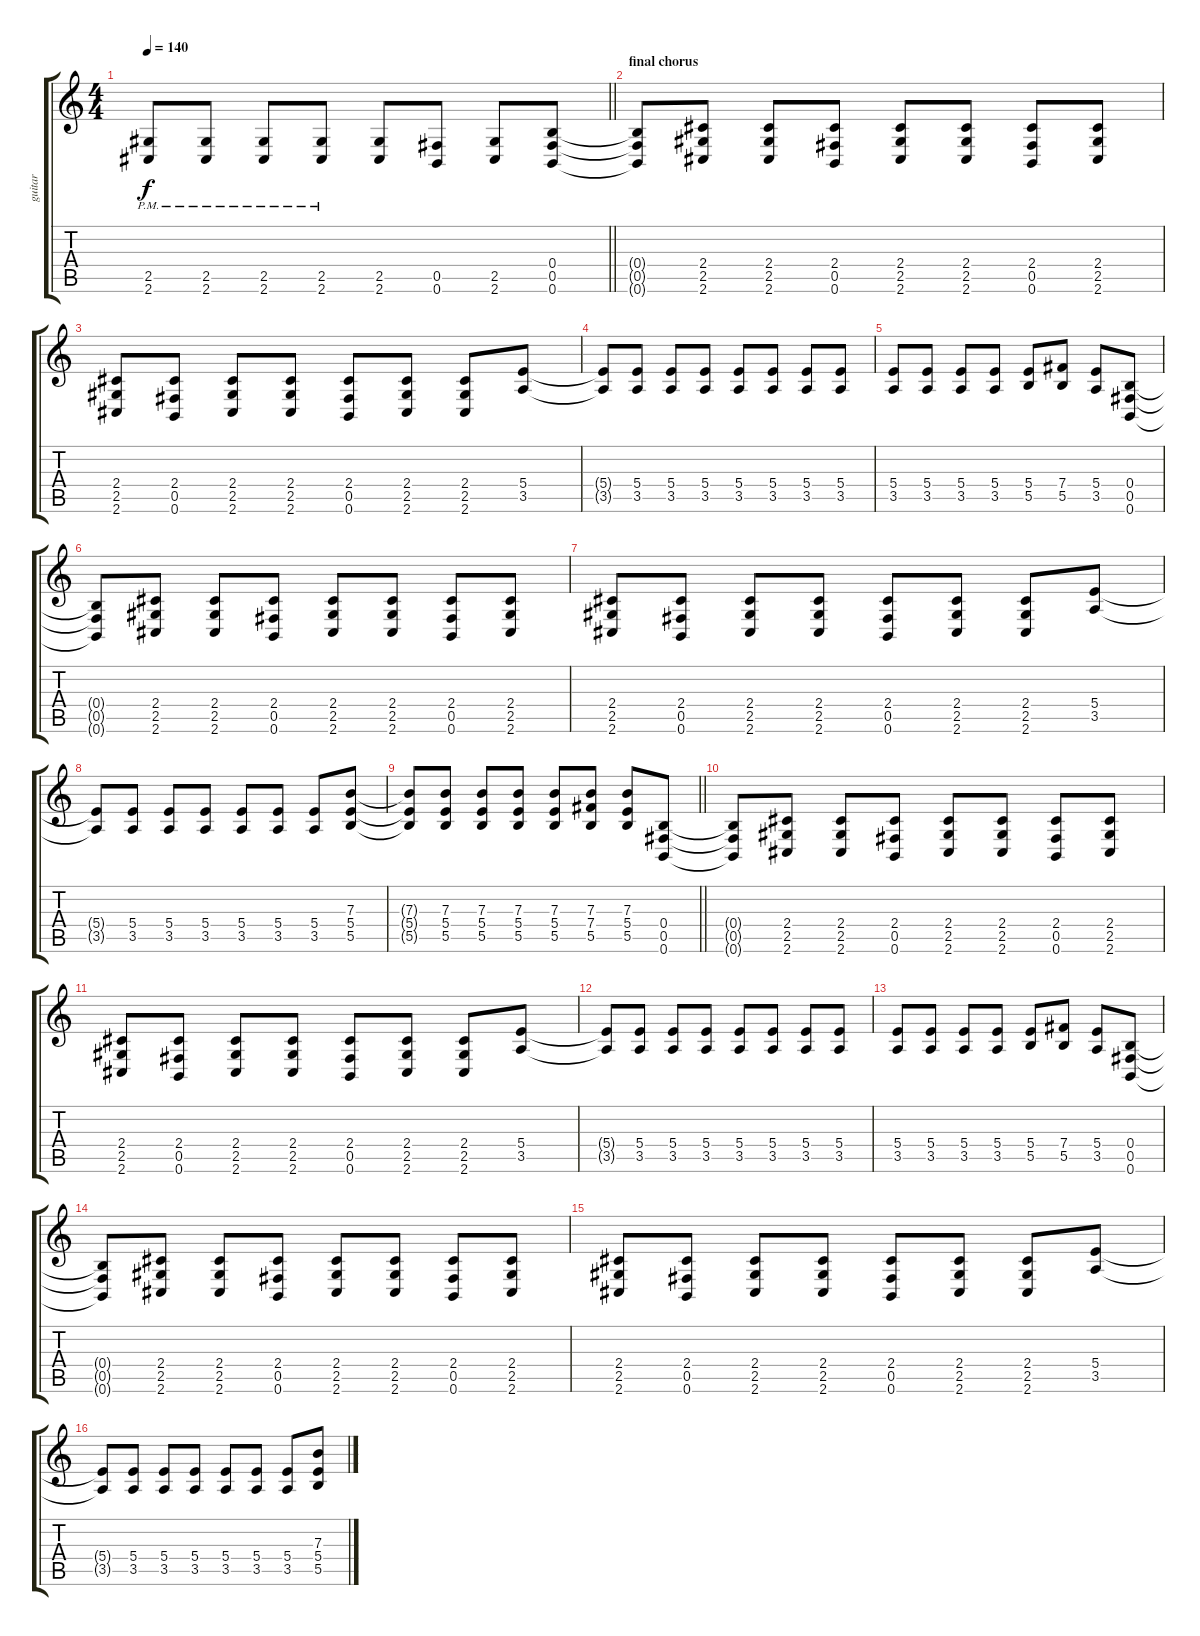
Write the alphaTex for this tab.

\track ("guitar" "guitar") {instrument distortionguitar}
\staff {score tabs}
\tuning (Db4 Ab3 E3 B2 Gb2 B1) {hide}
\ts (4 4)
\tempo 140
\clef g2
\barLineRight lightlight
\ks c
(2.5{pm} 2.6{pm}).8{dy f} (2.5{pm} 2.6{pm}).8 (2.5{pm} 2.6{pm}).8 (2.5{pm} 2.6{pm}).8 (2.5 2.6).8 (0.5 0.6).8 (2.5 2.6).8 (0.4 0.5 0.6).8 |
\section ("" "final chorus")
(0.4{t} 0.5{t} 0.6{t}).8 (2.4 2.5 2.6).8 (2.4 2.5 2.6).8 (2.4 0.5 0.6).8 (2.4 2.5 2.6).8 (2.4 2.5 2.6).8 (2.4 0.5 0.6).8 (2.4 2.5 2.6).8 |
(2.4 2.5 2.6).8 (2.4 0.5 0.6).8 (2.4 2.5 2.6).8 (2.4 2.5 2.6).8 (2.4 0.5 0.6).8 (2.4 2.5 2.6).8 (2.4 2.5 2.6).8 (5.4 3.5).8 |
(5.4{t} 3.5{t}).8 (5.4 3.5).8 (5.4 3.5).8 (5.4 3.5).8 (5.4 3.5).8 (5.4 3.5).8 (5.4 3.5).8 (5.4 3.5).8 |
(5.4 3.5).8 (5.4 3.5).8 (5.4 3.5).8 (5.4 3.5).8 (5.4 5.5).8 (7.4 5.5).8 (5.4 3.5).8 (0.4 0.5 0.6).8 |
(0.4{t} 0.5{t} 0.6{t}).8 (2.4 2.5 2.6).8 (2.4 2.5 2.6).8 (2.4 0.5 0.6).8 (2.4 2.5 2.6).8 (2.4 2.5 2.6).8 (2.4 0.5 0.6).8 (2.4 2.5 2.6).8 |
(2.4 2.5 2.6).8 (2.4 0.5 0.6).8 (2.4 2.5 2.6).8 (2.4 2.5 2.6).8 (2.4 0.5 0.6).8 (2.4 2.5 2.6).8 (2.4 2.5 2.6).8 (5.4 3.5).8 |
(5.4{t} 3.5{t}).8 (5.4 3.5).8 (5.4 3.5).8 (5.4 3.5).8 (5.4 3.5).8 (5.4 3.5).8 (5.4 3.5).8 (7.3 5.4 5.5).8 |
\barLineRight lightlight
(7.3{t} 5.4{t} 5.5{t}).8 (7.3 5.4 5.5).8 (7.3 5.4 5.5).8 (7.3 5.4 5.5).8 (7.3 5.4 5.5).8 (7.3 7.4 5.5).8 (7.3 5.4 5.5).8 (0.4 0.5 0.6).8 |
(0.4{t} 0.5{t} 0.6{t}).8 (2.4 2.5 2.6).8 (2.4 2.5 2.6).8 (2.4 0.5 0.6).8 (2.4 2.5 2.6).8 (2.4 2.5 2.6).8 (2.4 0.5 0.6).8 (2.4 2.5 2.6).8 |
(2.4 2.5 2.6).8 (2.4 0.5 0.6).8 (2.4 2.5 2.6).8 (2.4 2.5 2.6).8 (2.4 0.5 0.6).8 (2.4 2.5 2.6).8 (2.4 2.5 2.6).8 (5.4 3.5).8 |
(5.4{t} 3.5{t}).8 (5.4 3.5).8 (5.4 3.5).8 (5.4 3.5).8 (5.4 3.5).8 (5.4 3.5).8 (5.4 3.5).8 (5.4 3.5).8 |
(5.4 3.5).8 (5.4 3.5).8 (5.4 3.5).8 (5.4 3.5).8 (5.4 5.5).8 (7.4 5.5).8 (5.4 3.5).8 (0.4 0.5 0.6).8 |
(0.4{t} 0.5{t} 0.6{t}).8 (2.4 2.5 2.6).8 (2.4 2.5 2.6).8 (2.4 0.5 0.6).8 (2.4 2.5 2.6).8 (2.4 2.5 2.6).8 (2.4 0.5 0.6).8 (2.4 2.5 2.6).8 |
(2.4 2.5 2.6).8 (2.4 0.5 0.6).8 (2.4 2.5 2.6).8 (2.4 2.5 2.6).8 (2.4 0.5 0.6).8 (2.4 2.5 2.6).8 (2.4 2.5 2.6).8 (5.4 3.5).8 |
(5.4{t} 3.5{t}).8 (5.4 3.5).8 (5.4 3.5).8 (5.4 3.5).8 (5.4 3.5).8 (5.4 3.5).8 (5.4 3.5).8 (7.3 5.4 5.5).8
